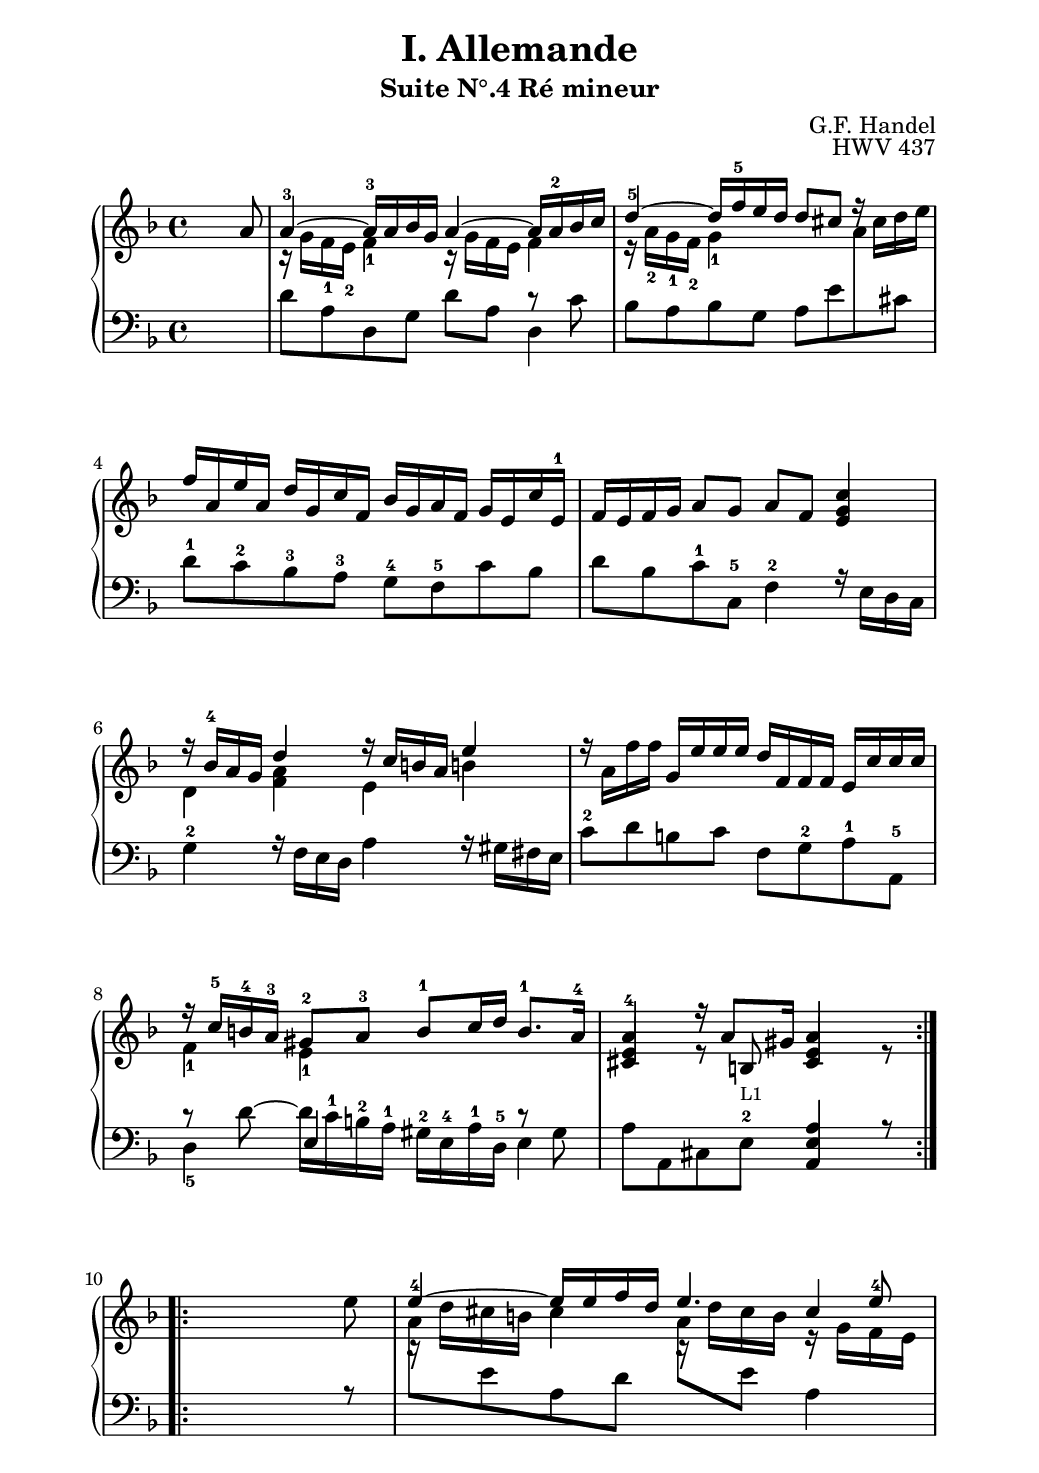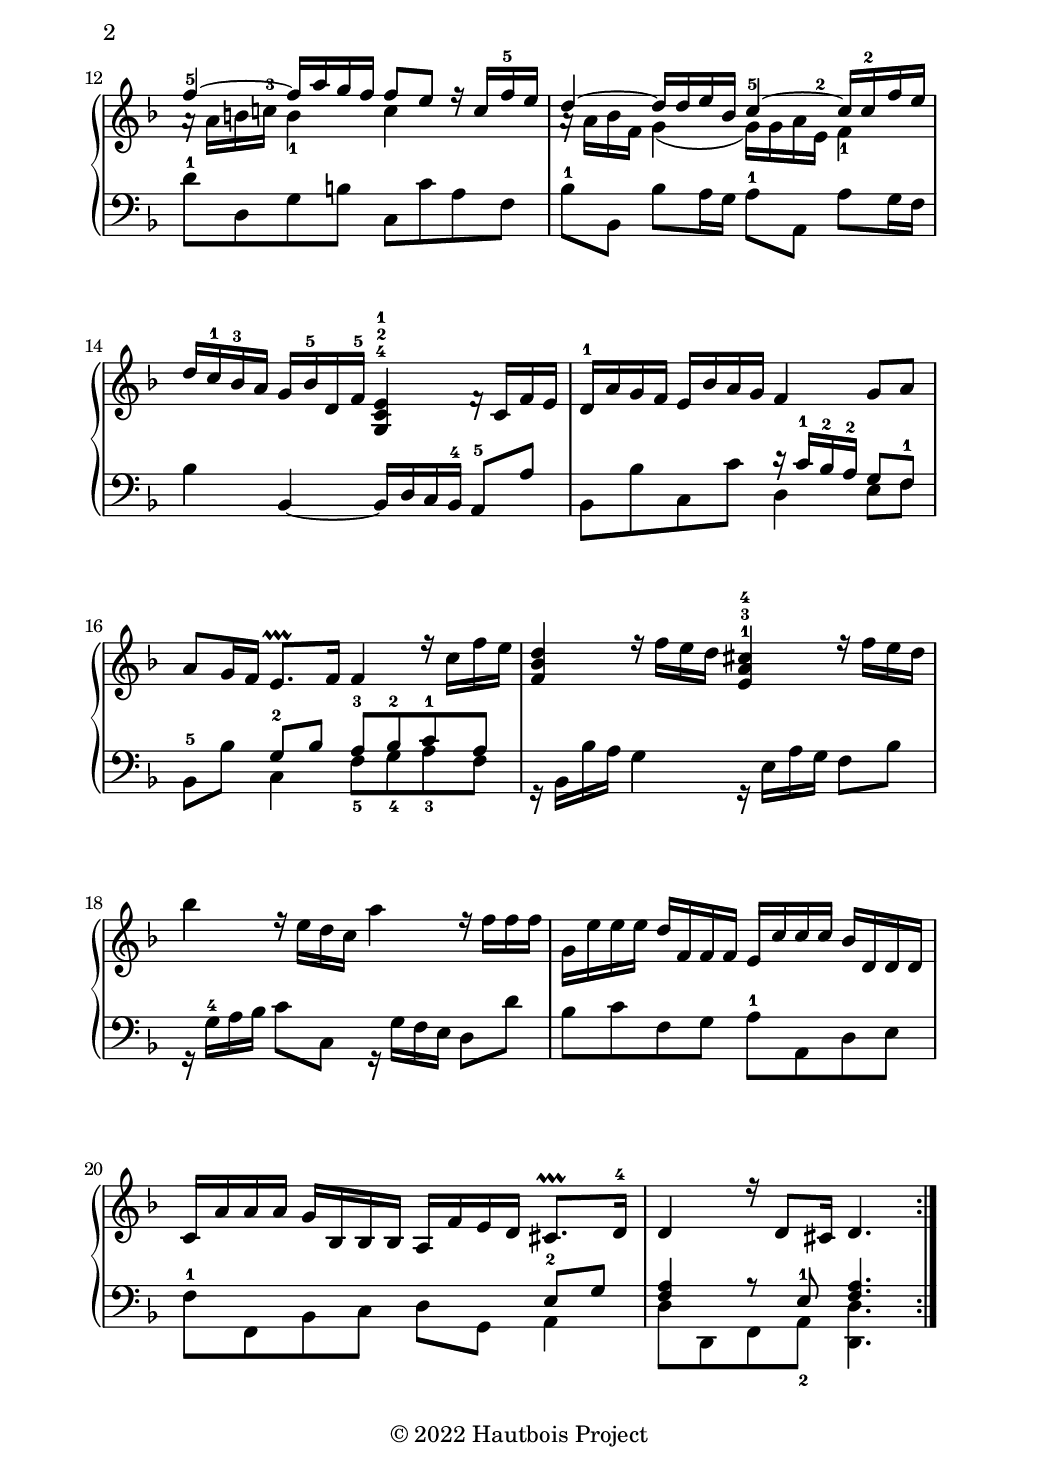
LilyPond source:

%! Title: Suite d-moll, HWV 437
%! Subtitle: I. Allemande
%! Subsubtitle:
%! Type: final
%! Status: review
%! Remark: review fingering

\version "2.22.1"
%% Generated by lilypond-book
%% Options: [exampleindent=10.16\mm,indent=0\mm,line-width=14.5\cm,noragged-right,papersize=a5,quote]
%\include "lilypond-book-preamble.ly"
\include "italiano.ly"

%****************************************************************
% Start cut-&-pastable-section

%****************************************************************

\paper {
  % Set paper
  #(set-paper-size "b5")
  indent = 0\mm
  line-width = 14.5\cm
  ragged-right = ##f
  line-width = #(- line-width (* mm 3.000000) (* mm 1))
}

\layout {
  \context {
    \Score
    %\override SpacingSpanner.base-shortest-duration = #(ly:make-moment 1/16)
    %\override SpacingSpanner.uniform-stretching = ##t
    
  }
}

%*****************************************
%  Set Header
%*****************************************
\header {
  title = "I. Allemande"
  subtitle = "Suite N°.4 Ré mineur"
  composer = "G.F. Handel"
  opus = "HWV 437"
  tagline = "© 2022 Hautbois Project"
}

%*****************************************
% Start Voice
% Write the voices here
%*****************************************
MyMeter = \time 4/4
MyKey = \key re \minor
PieceName = "Allemande"

VoiceI = \relative la' {
  %bar 1 - 3
  s2 s4. la8 |
  la4~-3 la16-3 la sib sol la4~ la16 la-2 sib do |
  re4~-5 re16 fa-5 mi re re8 dod s4 |
  
  %bar 4 - 6
  fa16 la, mi' la, re sol, do fa, sib sol la fa sol mi do' mi,-1 |
  fa mi fa sol la8 sol la fa <mi sol do>4 |
  r16 sib'-4 la sol re'4 r16 do si la mi'4 |
  
  %bar 7 - 9
  \stemDown r16 la, fa' fa \stemUp sol, mi' mi mi re fa, fa fa mi do' do do |
  r16 do-5 si-4 la-3 sold8-2 la-3 si-1 do16 re si8.-1 la16-4 |
  la4-4 r16 la8 sold16 la4 s4
  
  \bar ":..:" \break
  
  %bar 10 - 13
  s1 | mi'4~-4 mi16 mi fa re mi4. mi8-4 |
  fa4~-5 fa16 la sol fa fa8 mi r16 do fa-5 mi |
  re4~ re16 re mi sib do4~-5 do16 do-2 fa mi |
  
  %bar 14 - 17
  re16 do-1 sib-3 la sol sib-5 re, fa-5 <mi^1 do^2 sol^4>4 fa16\rest do fa mi |
  re16-1 la' sol fa mi sib' la sol fa4 sol8 la |
  la8 sol16 fa mi8.\prallprall fa16 fa4 r16 \stemDown do' fa mi \stemUp |
  <re sib fa>4 r16 \stemDown fa mi re \stemUp <dod^4 la^3 mi^1>4 r16 \stemDown fa mi re |
  
  %bar 18 - 21
  sib'4 r16 mi, re do la'4 r16 fa fa fa |
  \stemDown sol,16 mi' mi mi \stemUp re fa, fa fa mi do' do do sib re, re re |
  do la' la la sol sib, sib sib la fa' mi re dod8.\prallprall re16-4 |
  re4 r16 re8 dod16 re4. 
  
  \bar ":|."
  
}

VoiceII = \relative sol' {
  %bar 1 - 3
  s1 |
  r16 sol fa-1 mi-2 fa4-1 r16 sol fa mi fa4 |
  r16 la-2 sol-1 fa-2 sol4-1 s4 fa'16\rest dod re mi |
  
  %bar 4 - 6
  s1 |
  s1 |
  re,4 <fa la> mi si'! |
  
  %bar 7 - 9
  s1 |
  fa4-1 mi-1 s2 |
  \stemUp <dod mi>4 \stemNeutral r8 si!8_\markup {\tiny L1	} \stemUp <dod mi>4 s8 r8 \stemNeutral
  
  %\bar ":|."
  
  %bar 10 - 13
  s2 s4. mi'8 |
  r16 re dod si dod4 r16 re dod si 
  << { \voiceOne dod4 } 
     \new Voice { \voiceTwo r16 sol fa mi }
  >> |
  la16\rest \stemDown la si do!-3 si4_1 do s4 |
  la16\rest la sib fa sol4_( sol16) sol la mi-2 fa4_1 |
  
  %bar 14 - 21
  s1 s1 s1 s1
  s1 s1 s1 |
  
  %\bar ":|."
  
}

VoiceIII = \relative re' {
  %bar 1 - 3
  s1 |
  \stemDown re8 la re, sol re' la r do |
  sib la sib sol la mi' \change Staff = "up" la \change Staff = "down" dod, |
  
  %bar 4 - 6
  re8-1 do-2 sib-3 la-3 sol-4 fa-5 do' sib |
  re sib do-1 do,-5 fa4-2 r16 mi re do |
  sol'4-2 r16 fa mi re la'4 r16 sold fad mi |
  
  %bar 7 - 9
  do'8-2 re si do fa, sol-2 la-1 la,-5 |
  r8 re'~ re16 do-1 si-2 la-1 sold-2 mi-4 la-1 re,-5 r8 sold |
  la8 la, dod mi-2 \stemUp <la, mi' la>4 s8 r8 
  
  %\bar ":|."
  
  %bar 10 - 13
  s2 s4. r8 s1 s1 s1
  %bar 14 - 17
  s1 |
  s4 s4 r16 do'-1 sib-2 la-2 sol8 fa-1 |
  s4 sol8-2 sib la8-3 sib-2 do-1 la |
  s1 |
  
  %bar 18 - 21
  s1 s1 |
  s4 s4 s4 mi8-2 sol |
  <la fa>4 r8 mi8-1 <la fa>4.
  
  %\bar ":|." 
}

VoiceIV = \relative re {
  %bar 1 - 3
  s1 |
  s2. re4 |
  s1 |
  
  %bar 4 - 6
  s1 | s1 | s1 |
  
  %bar 7 - 9
  s1 |
  re4-5 \stemUp mi s4 \stemDown mi |
  s1
  
  %\bar ":|."
  
  %bar 10 - 13
  s1 |
  \change Staff = "up" la'8 \change Staff = "down" mi la, re \change Staff = "up" la' \change Staff = "down" mi la,4 |
  re8^1 re, sol si do, do' la fa |
  sib^1 sib, sib' la16 sol la8^1 la, la' sol16 fa |
  
  %bar 14 - 17
  sib4 \stemUp	sib,4~ sib16 re do sib^4 la8^5 la' |
  \stemDown sib, sib' do, do' re,4 mi8 fa |
  sib,8^5 sib' do,4 fa8-5 sol-4 la-3 fa |
  r16 sib, sib' la sol4 r16 mi la sol fa8 sib |
  
  %bar 18 - 21
  r16 sol^4 la sib do8 do, r16 sol' fa mi re8 re' |
  sib8 do fa, sol la^1 la, re mi |
  fa8^1 fa, sib do re sol, la4 |
  re8 re, fa la-2 <re, re'>4.
  
  %\bar ":|."
  
}

%*****************************************
%  Start Score
%*****************************************

%\markup { \vspace #1 }
\score {
  \header {
    %piece = \PieceName
  }
  \new PianoStaff <<
    \new Staff = "up" { 
      \clef "treble" 
      %\MyTempo
      \MyKey
      \MyMeter
        <<
          \VoiceI
          \\
          \VoiceII
        >>
    }
    \new Staff = "down" { 
      \clef "bass"
      %\MyTempo
      \MyKey
      \MyMeter
        <<
          \VoiceIII
          \\
          \VoiceIV
        >>
    }
  >>
}
